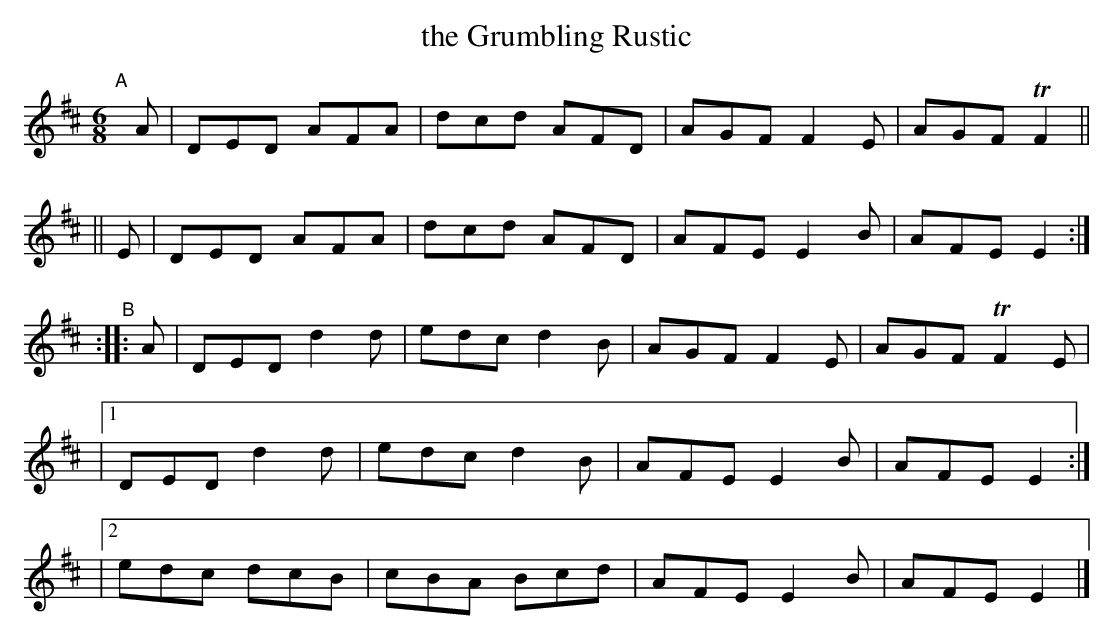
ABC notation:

X:1
T: the Grumbling Rustic
M: 6/8
L: 1/8
K: D
"^A"\
[|]A | DED AFA | dcd AFD | AGF F2E | AGF TF2 ||
|| E | DED AFA | dcd AFD | AFE E2B | AFE E2 :|
"^B"::  A \
|   DED d2d | edc d2B | AGF F2E | AGF TF2E |
|[1 DED d2d | edc d2B | AFE E2B | AFE E2 :|
|[2 edc dcB | cBA Bcd | AFE E2B | AFE E2 |]
